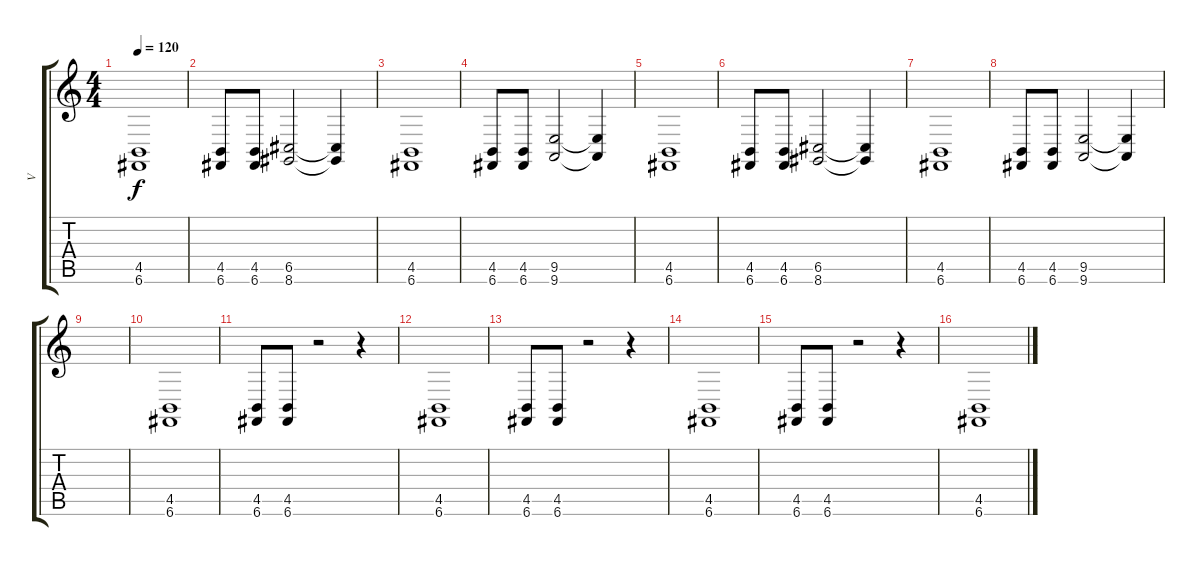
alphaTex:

\track ("V" "V") {instrument violin}
\staff {score tabs}
\tuning (E4 C4 G3 C3 G2 C2) {hide}
\ts (4 4)
\tempo 120
\clef g2
\ks c
(4.5 6.6).1{dy f} |
(4.5 6.6).8 (4.5 6.6).8 (6.5 8.6).2 (6.5{t} 8.6{t}).4 |
(4.5 6.6).1 |
(4.5 6.6).8 (4.5 6.6).8 (9.5 9.6).2 (9.5{t} 9.6{t}).4 |
(4.5 6.6).1 |
(4.5 6.6).8 (4.5 6.6).8 (6.5 8.6).2 (6.5{t} 8.6{t}).4 |
(4.5 6.6).1 |
(4.5 6.6).8 (4.5 6.6).8 (9.5 9.6).2 (9.5{t} 9.6{t}).4 |
|
(4.5 6.6).1 |
(4.5 6.6).8 (4.5 6.6).8 r.2 r.4 |
(4.5 6.6).1 |
(4.5 6.6).8 (4.5 6.6).8 r.2 r.4 |
(4.5 6.6).1 |
(4.5 6.6).8 (4.5 6.6).8 r.2 r.4 |
(4.5 6.6).1
